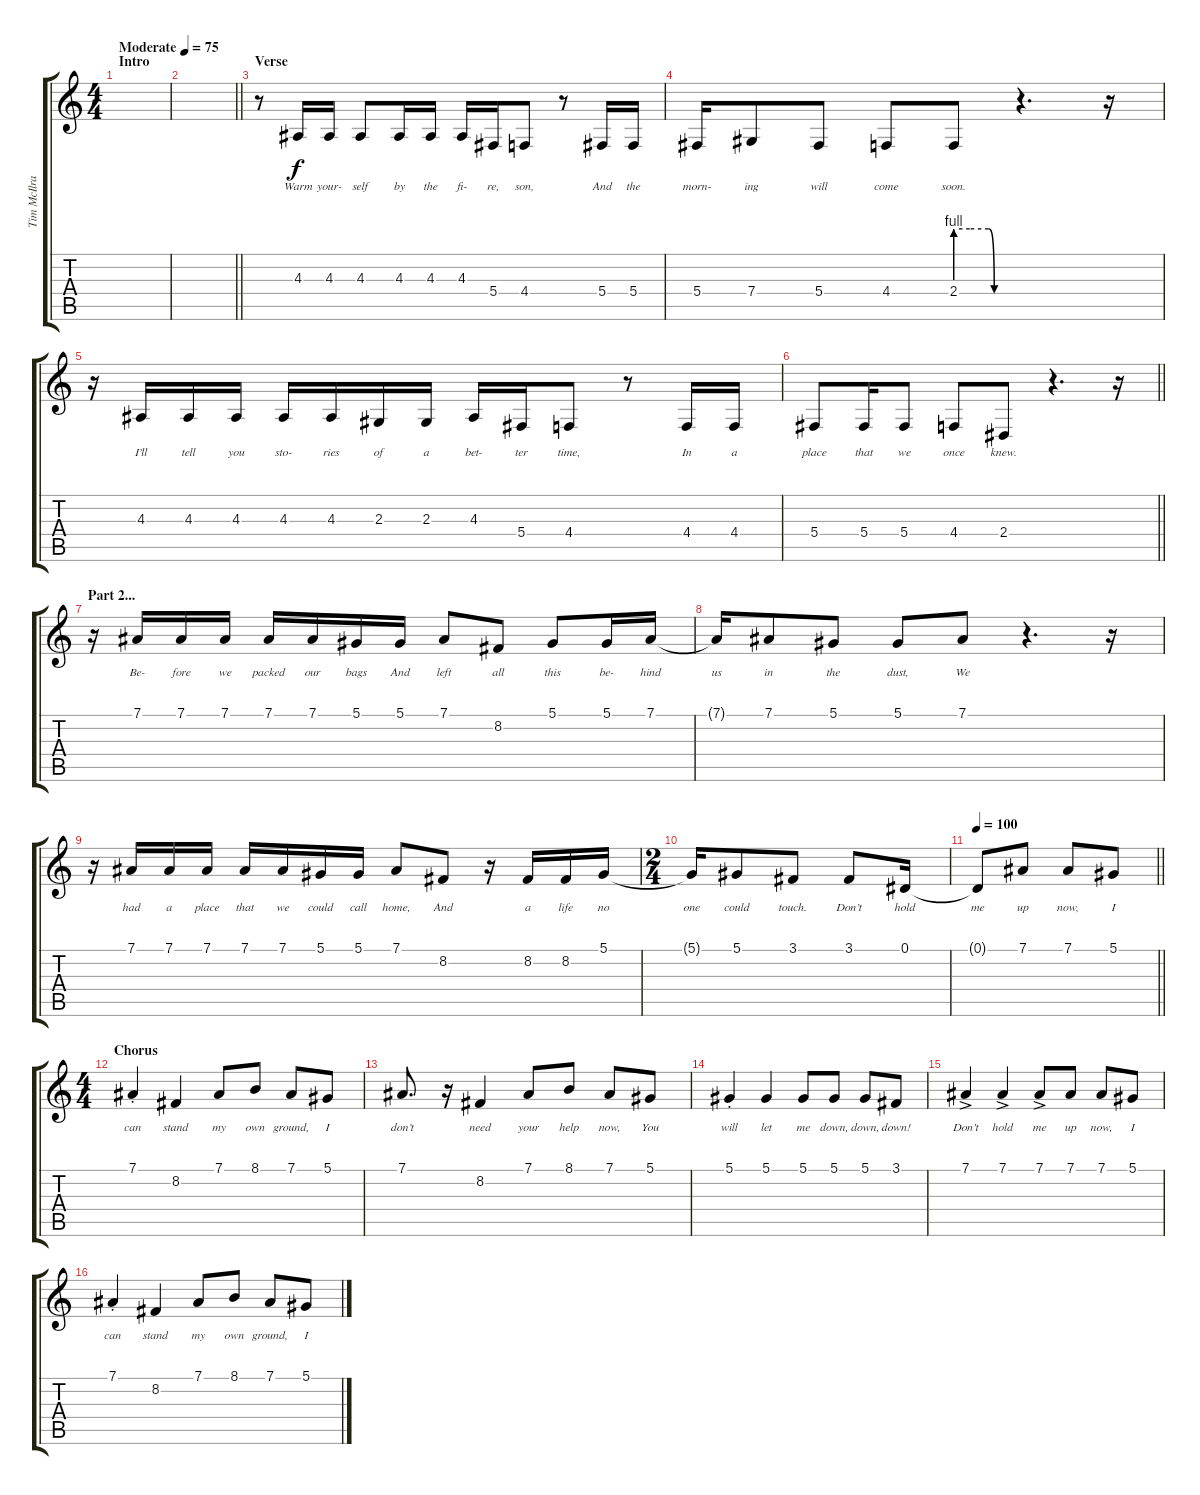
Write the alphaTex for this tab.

\track ("Tim McIlrath" "Tim McIlra") {instrument lead2sawtooth}
\staff {score tabs}
\tuning (Eb4 Bb3 Gb3 Db3 Ab2 Eb2) {hide}
\ts (4 4)
\section ("" "Intro")
\tempo (75 "Moderate")
\clef g2
\ks c
|
\barLineRight lightlight
|
\section ("" "Verse")
r.8 4.3.16{lyrics (0 "Warm") lyrics (1 "") lyrics (2 "") lyrics (3 "") lyrics (4 "")} 4.3.16{lyrics (0 "your-") lyrics (1 "") lyrics (2 "") lyrics (3 "") lyrics (4 "")} 4.3.8{lyrics (0 "self") lyrics (1 "") lyrics (2 "") lyrics (3 "") lyrics (4 "")} 4.3.16{lyrics (0 "by") lyrics (1 "") lyrics (2 "") lyrics (3 "") lyrics (4 "")} 4.3.16{lyrics (0 "the") lyrics (1 "") lyrics (2 "") lyrics (3 "") lyrics (4 "")} 4.3.16{lyrics (0 "fi-") lyrics (1 "") lyrics (2 "") lyrics (3 "") lyrics (4 "")} 5.4.16{lyrics (0 "re,") lyrics (1 "") lyrics (2 "") lyrics (3 "") lyrics (4 "")} 4.4.8{lyrics (0 "son,") lyrics (1 "") lyrics (2 "") lyrics (3 "") lyrics (4 "")} r.8 5.4.16{lyrics (0 "And") lyrics (1 "") lyrics (2 "") lyrics (3 "") lyrics (4 "")} 5.4.16{lyrics (0 "the") lyrics (1 "") lyrics (2 "") lyrics (3 "") lyrics (4 "")} |
5.4.16{lyrics (0 "morn-") lyrics (1 "") lyrics (2 "") lyrics (3 "") lyrics (4 "")} 7.4.8{lyrics (0 "ing") lyrics (1 "") lyrics (2 "") lyrics (3 "") lyrics (4 "")} 5.4.8{lyrics (0 "will") lyrics (1 "") lyrics (2 "") lyrics (3 "") lyrics (4 "")} 4.4.8{lyrics (0 "come") lyrics (1 "") lyrics (2 "") lyrics (3 "") lyrics (4 "")} 2.4{be (custom 0 4 15 4 35 4 41 0 45 0 60 0)}.8{lyrics (0 "soon.") lyrics (1 "") lyrics (2 "") lyrics (3 "") lyrics (4 "")} r.4{d} r.16 |
r.16 4.3.16{lyrics (0 "I’ll") lyrics (1 "") lyrics (2 "") lyrics (3 "") lyrics (4 "")} 4.3.16{lyrics (0 "tell") lyrics (1 "") lyrics (2 "") lyrics (3 "") lyrics (4 "")} 4.3.16{lyrics (0 "you") lyrics (1 "") lyrics (2 "") lyrics (3 "") lyrics (4 "")} 4.3.16{lyrics (0 "sto-") lyrics (1 "") lyrics (2 "") lyrics (3 "") lyrics (4 "")} 4.3.16{lyrics (0 "ries") lyrics (1 "") lyrics (2 "") lyrics (3 "") lyrics (4 "")} 2.3.16{lyrics (0 "of") lyrics (1 "") lyrics (2 "") lyrics (3 "") lyrics (4 "")} 2.3.16{lyrics (0 "a") lyrics (1 "") lyrics (2 "") lyrics (3 "") lyrics (4 "")} 4.3.16{lyrics (0 "bet-") lyrics (1 "") lyrics (2 "") lyrics (3 "") lyrics (4 "")} 5.4.16{lyrics (0 "ter") lyrics (1 "") lyrics (2 "") lyrics (3 "") lyrics (4 "")} 4.4.8{lyrics (0 "time,") lyrics (1 "") lyrics (2 "") lyrics (3 "") lyrics (4 "")} r.8 4.4.16{lyrics (0 "In") lyrics (1 "") lyrics (2 "") lyrics (3 "") lyrics (4 "")} 4.4.16{lyrics (0 "a") lyrics (1 "") lyrics (2 "") lyrics (3 "") lyrics (4 "")} |
\barLineRight lightlight
5.4.8{lyrics (0 "place") lyrics (1 "") lyrics (2 "") lyrics (3 "") lyrics (4 "")} 5.4.16{lyrics (0 "that") lyrics (1 "") lyrics (2 "") lyrics (3 "") lyrics (4 "")} 5.4.8{lyrics (0 "we") lyrics (1 "") lyrics (2 "") lyrics (3 "") lyrics (4 "")} 4.4.8{lyrics (0 "once") lyrics (1 "") lyrics (2 "") lyrics (3 "") lyrics (4 "")} 2.4.8{lyrics (0 "knew.") lyrics (1 "") lyrics (2 "") lyrics (3 "") lyrics (4 "")} r.4{d} r.16 |
\section ("" "Part 2...")
r.16 7.1.16{lyrics (0 "Be-") lyrics (1 "") lyrics (2 "") lyrics (3 "") lyrics (4 "")} 7.1.16{lyrics (0 "fore") lyrics (1 "") lyrics (2 "") lyrics (3 "") lyrics (4 "")} 7.1.16{lyrics (0 "we") lyrics (1 "") lyrics (2 "") lyrics (3 "") lyrics (4 "")} 7.1.16{lyrics (0 "packed") lyrics (1 "") lyrics (2 "") lyrics (3 "") lyrics (4 "")} 7.1.16{lyrics (0 "our") lyrics (1 "") lyrics (2 "") lyrics (3 "") lyrics (4 "")} 5.1.16{lyrics (0 "bags") lyrics (1 "") lyrics (2 "") lyrics (3 "") lyrics (4 "")} 5.1.16{lyrics (0 "And") lyrics (1 "") lyrics (2 "") lyrics (3 "") lyrics (4 "")} 7.1.8{lyrics (0 "left") lyrics (1 "") lyrics (2 "") lyrics (3 "") lyrics (4 "")} 8.2.8{lyrics (0 "all") lyrics (1 "") lyrics (2 "") lyrics (3 "") lyrics (4 "")} 5.1.8{lyrics (0 "this") lyrics (1 "") lyrics (2 "") lyrics (3 "") lyrics (4 "")} 5.1.16{lyrics (0 "be-") lyrics (1 "") lyrics (2 "") lyrics (3 "") lyrics (4 "")} 7.1.16{lyrics (0 "hind") lyrics (1 "") lyrics (2 "") lyrics (3 "") lyrics (4 "")} |
7.1{t}.16{lyrics (0 "us") lyrics (1 "") lyrics (2 "") lyrics (3 "") lyrics (4 "")} 7.1.8{lyrics (0 "in") lyrics (1 "") lyrics (2 "") lyrics (3 "") lyrics (4 "")} 5.1.8{lyrics (0 "the") lyrics (1 "") lyrics (2 "") lyrics (3 "") lyrics (4 "")} 5.1.8{lyrics (0 "dust,") lyrics (1 "") lyrics (2 "") lyrics (3 "") lyrics (4 "")} 7.1.8{lyrics (0 "We") lyrics (1 "") lyrics (2 "") lyrics (3 "") lyrics (4 "")} r.4{d} r.16 |
r.16 7.1.16{lyrics (0 "had") lyrics (1 "") lyrics (2 "") lyrics (3 "") lyrics (4 "")} 7.1.16{lyrics (0 "a") lyrics (1 "") lyrics (2 "") lyrics (3 "") lyrics (4 "")} 7.1.16{lyrics (0 "place") lyrics (1 "") lyrics (2 "") lyrics (3 "") lyrics (4 "")} 7.1.16{lyrics (0 "that") lyrics (1 "") lyrics (2 "") lyrics (3 "") lyrics (4 "")} 7.1.16{lyrics (0 "we") lyrics (1 "") lyrics (2 "") lyrics (3 "") lyrics (4 "")} 5.1.16{lyrics (0 "could") lyrics (1 "") lyrics (2 "") lyrics (3 "") lyrics (4 "")} 5.1.16{lyrics (0 "call") lyrics (1 "") lyrics (2 "") lyrics (3 "") lyrics (4 "")} 7.1.8{lyrics (0 "home,") lyrics (1 "") lyrics (2 "") lyrics (3 "") lyrics (4 "")} 8.2.8{lyrics (0 "And") lyrics (1 "") lyrics (2 "") lyrics (3 "") lyrics (4 "")} r.16 8.2.16{lyrics (0 "a") lyrics (1 "") lyrics (2 "") lyrics (3 "") lyrics (4 "")} 8.2.16{lyrics (0 "life") lyrics (1 "") lyrics (2 "") lyrics (3 "") lyrics (4 "")} 5.1.16{lyrics (0 "no") lyrics (1 "") lyrics (2 "") lyrics (3 "") lyrics (4 "")} |
\ts (2 4)
5.1{t}.16{lyrics (0 "one") lyrics (1 "") lyrics (2 "") lyrics (3 "") lyrics (4 "")} 5.1.8{lyrics (0 "could") lyrics (1 "") lyrics (2 "") lyrics (3 "") lyrics (4 "")} 3.1.8{lyrics (0 "touch.") lyrics (1 "") lyrics (2 "") lyrics (3 "") lyrics (4 "")} 3.1.8{lyrics (0 "Don’t") lyrics (1 "") lyrics (2 "") lyrics (3 "") lyrics (4 "")} 0.1.16{lyrics (0 "hold") lyrics (1 "") lyrics (2 "") lyrics (3 "") lyrics (4 "")} |
\tempo 100
\barLineRight lightlight
0.1{t}.8{lyrics (0 "me") lyrics (1 "") lyrics (2 "") lyrics (3 "") lyrics (4 "")} 7.1.8{lyrics (0 "up") lyrics (1 "") lyrics (2 "") lyrics (3 "") lyrics (4 "")} 7.1.8{lyrics (0 "now,") lyrics (1 "") lyrics (2 "") lyrics (3 "") lyrics (4 "")} 5.1.8{lyrics (0 "I") lyrics (1 "") lyrics (2 "") lyrics (3 "") lyrics (4 "")} |
\ts (4 4)
\section ("" "Chorus")
7.1{st}.4{lyrics (0 "can") lyrics (1 "") lyrics (2 "") lyrics (3 "") lyrics (4 "")} 8.2.4{lyrics (0 "stand") lyrics (1 "") lyrics (2 "") lyrics (3 "") lyrics (4 "")} 7.1.8{lyrics (0 "my") lyrics (1 "") lyrics (2 "") lyrics (3 "") lyrics (4 "")} 8.1.8{lyrics (0 "own") lyrics (1 "") lyrics (2 "") lyrics (3 "") lyrics (4 "")} 7.1.8{lyrics (0 "ground,") lyrics (1 "") lyrics (2 "") lyrics (3 "") lyrics (4 "")} 5.1.8{lyrics (0 "I") lyrics (1 "") lyrics (2 "") lyrics (3 "") lyrics (4 "")} |
7.1.8{d lyrics (0 "don’t") lyrics (1 "") lyrics (2 "") lyrics (3 "") lyrics (4 "")} r.16 8.2.4{lyrics (0 "need") lyrics (1 "") lyrics (2 "") lyrics (3 "") lyrics (4 "")} 7.1.8{lyrics (0 "your") lyrics (1 "") lyrics (2 "") lyrics (3 "") lyrics (4 "")} 8.1.8{lyrics (0 "help") lyrics (1 "") lyrics (2 "") lyrics (3 "") lyrics (4 "")} 7.1.8{lyrics (0 "now,") lyrics (1 "") lyrics (2 "") lyrics (3 "") lyrics (4 "")} 5.1.8{lyrics (0 "You") lyrics (1 "") lyrics (2 "") lyrics (3 "") lyrics (4 "")} |
5.1{st}.4{lyrics (0 "will") lyrics (1 "") lyrics (2 "") lyrics (3 "") lyrics (4 "")} 5.1.4{lyrics (0 "let") lyrics (1 "") lyrics (2 "") lyrics (3 "") lyrics (4 "")} 5.1.8{lyrics (0 "me") lyrics (1 "") lyrics (2 "") lyrics (3 "") lyrics (4 "")} 5.1.8{lyrics (0 "down,") lyrics (1 "") lyrics (2 "") lyrics (3 "") lyrics (4 "")} 5.1.8{lyrics (0 "down,") lyrics (1 "") lyrics (2 "") lyrics (3 "") lyrics (4 "")} 3.1.8{lyrics (0 "down!") lyrics (1 "") lyrics (2 "") lyrics (3 "") lyrics (4 "")} |
7.1{ac}.4{lyrics (0 "Don’t") lyrics (1 "") lyrics (2 "") lyrics (3 "") lyrics (4 "")} 7.1{ac}.4{lyrics (0 "hold") lyrics (1 "") lyrics (2 "") lyrics (3 "") lyrics (4 "")} 7.1{ac}.8{lyrics (0 "me") lyrics (1 "") lyrics (2 "") lyrics (3 "") lyrics (4 "")} 7.1.8{lyrics (0 "up") lyrics (1 "") lyrics (2 "") lyrics (3 "") lyrics (4 "")} 7.1.8{lyrics (0 "now,") lyrics (1 "") lyrics (2 "") lyrics (3 "") lyrics (4 "")} 5.1.8{lyrics (0 "I") lyrics (1 "") lyrics (2 "") lyrics (3 "") lyrics (4 "")} |
7.1{st}.4{lyrics (0 "can") lyrics (1 "") lyrics (2 "") lyrics (3 "") lyrics (4 "")} 8.2.4{lyrics (0 "stand") lyrics (1 "") lyrics (2 "") lyrics (3 "") lyrics (4 "")} 7.1.8{lyrics (0 "my") lyrics (1 "") lyrics (2 "") lyrics (3 "") lyrics (4 "")} 8.1.8{lyrics (0 "own") lyrics (1 "") lyrics (2 "") lyrics (3 "") lyrics (4 "")} 7.1.8{lyrics (0 "ground,") lyrics (1 "") lyrics (2 "") lyrics (3 "") lyrics (4 "")} 5.1.8{lyrics (0 "I") lyrics (1 "") lyrics (2 "") lyrics (3 "") lyrics (4 "")}
